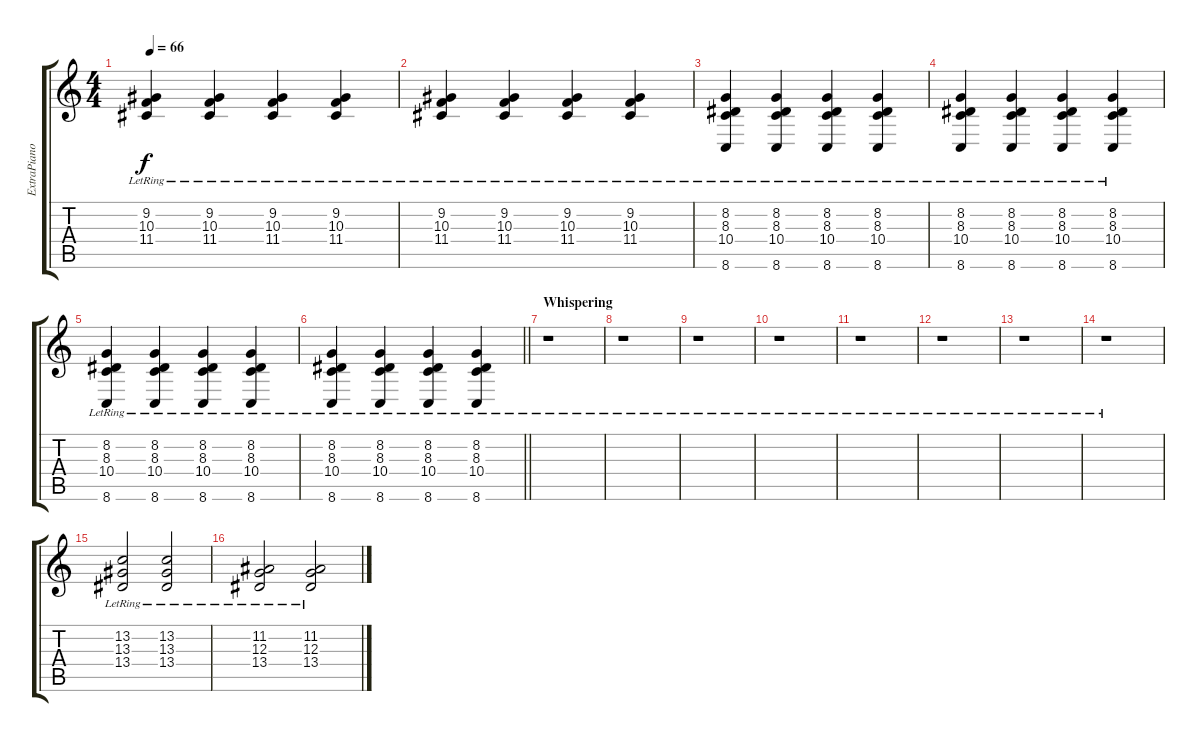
\track ("ExtraPiano" "ExtraPiano") {instrument acousticgrandpiano}
\staff {score tabs}
\tuning (E4 B3 G3 D3 A2 E2) {hide}
\ts (4 4)
\tempo 66
\clef g2
\ks c
(9.2{lr} 10.3{lr} 11.4{lr}).4{dy f} (9.2{lr} 10.3{lr} 11.4{lr}).4 (9.2{lr} 10.3{lr} 11.4{lr}).4 (9.2{lr} 10.3{lr} 11.4{lr}).4 |
(9.2{lr} 10.3{lr} 11.4{lr}).4 (9.2{lr} 10.3{lr} 11.4{lr}).4 (9.2{lr} 10.3{lr} 11.4{lr}).4 (9.2{lr} 10.3{lr} 11.4{lr}).4 |
(8.2{lr} 8.3{lr} 10.4{lr} 8.6).4 (8.2{lr} 8.3{lr} 10.4{lr} 8.6).4 (8.2{lr} 8.3{lr} 10.4{lr} 8.6).4 (8.2{lr} 8.3{lr} 10.4{lr} 8.6).4 |
(8.2{lr} 8.3{lr} 10.4{lr} 8.6).4 (8.2{lr} 8.3{lr} 10.4{lr} 8.6).4 (8.2{lr} 8.3{lr} 10.4{lr} 8.6).4 (8.2{lr} 8.3{lr} 10.4{lr} 8.6).4 |
(8.2{lr} 8.3{lr} 10.4{lr} 8.6).4 (8.2{lr} 8.3{lr} 10.4{lr} 8.6).4 (8.2{lr} 8.3{lr} 10.4{lr} 8.6).4 (8.2{lr} 8.3{lr} 10.4{lr} 8.6).4 |
\barLineRight lightlight
(8.2{lr} 8.3{lr} 10.4{lr} 8.6).4 (8.2{lr} 8.3{lr} 10.4{lr} 8.6).4 (8.2{lr} 8.3{lr} 10.4{lr} 8.6).4 (8.2{lr} 8.3{lr} 10.4{lr} 8.6).4 |
\section ("" "Whispering")
r.1 |
r.1 |
r.1 |
r.1 |
r.1 |
r.1 |
r.1 |
r.1 |
(13.2{lr} 13.3{lr} 13.4{lr}).2 (13.2{lr} 13.3{lr} 13.4{lr}).2 |
(11.2{lr} 12.3{lr} 13.4{lr}).2 (11.2{lr} 12.3{lr} 13.4).2
